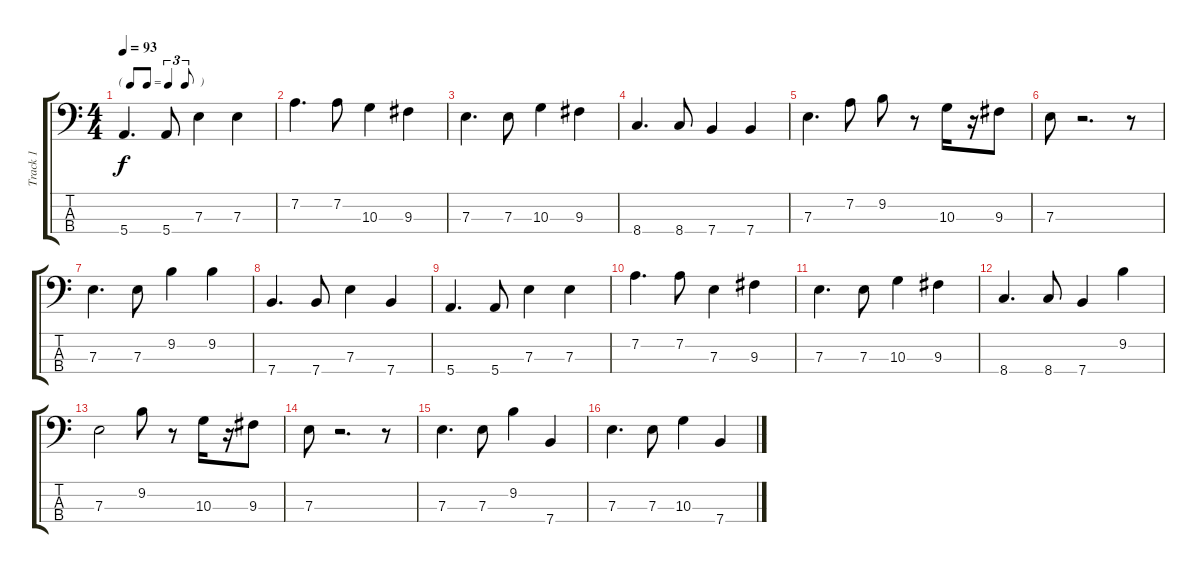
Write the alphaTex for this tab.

\track ("Track 1" "Track 1") {instrument electricbassfinger}
\staff {score tabs}
\tuning (G2 D2 A1 E1) {hide}
\ts (4 4)
\tf triplet8th
\tempo 93
\clef f4
\ks c
5.4.4{d dy f} 5.4.8 7.3.4 7.3.4 |
7.2.4{d} 7.2.8 10.3.4 9.3.4 |
7.3.4{d} 7.3.8 10.3.4 9.3.4 |
8.4.4{d} 8.4.8 7.4.4 7.4.4 |
7.3.4{d} 7.2.8 9.2.8 r.8 10.3.16 r.16 9.3.8 |
7.3.8 r.2{d} r.8 |
7.3.4{d} 7.3.8 9.2.4 9.2.4 |
7.4.4{d} 7.4.8 7.3.4 7.4.4 |
5.4.4{d} 5.4.8 7.3.4 7.3.4 |
7.2.4{d} 7.2.8 7.3.4 9.3.4 |
7.3.4{d} 7.3.8 10.3.4 9.3.4 |
8.4.4{d} 8.4.8 7.4.4 9.2.4 |
7.3.2 9.2.8 r.8 10.3.16 r.16 9.3.8 |
7.3.8 r.2{d} r.8 |
7.3.4{d} 7.3.8 9.2.4 7.4.4 |
7.3.4{d} 7.3.8 10.3.4 7.4.4
